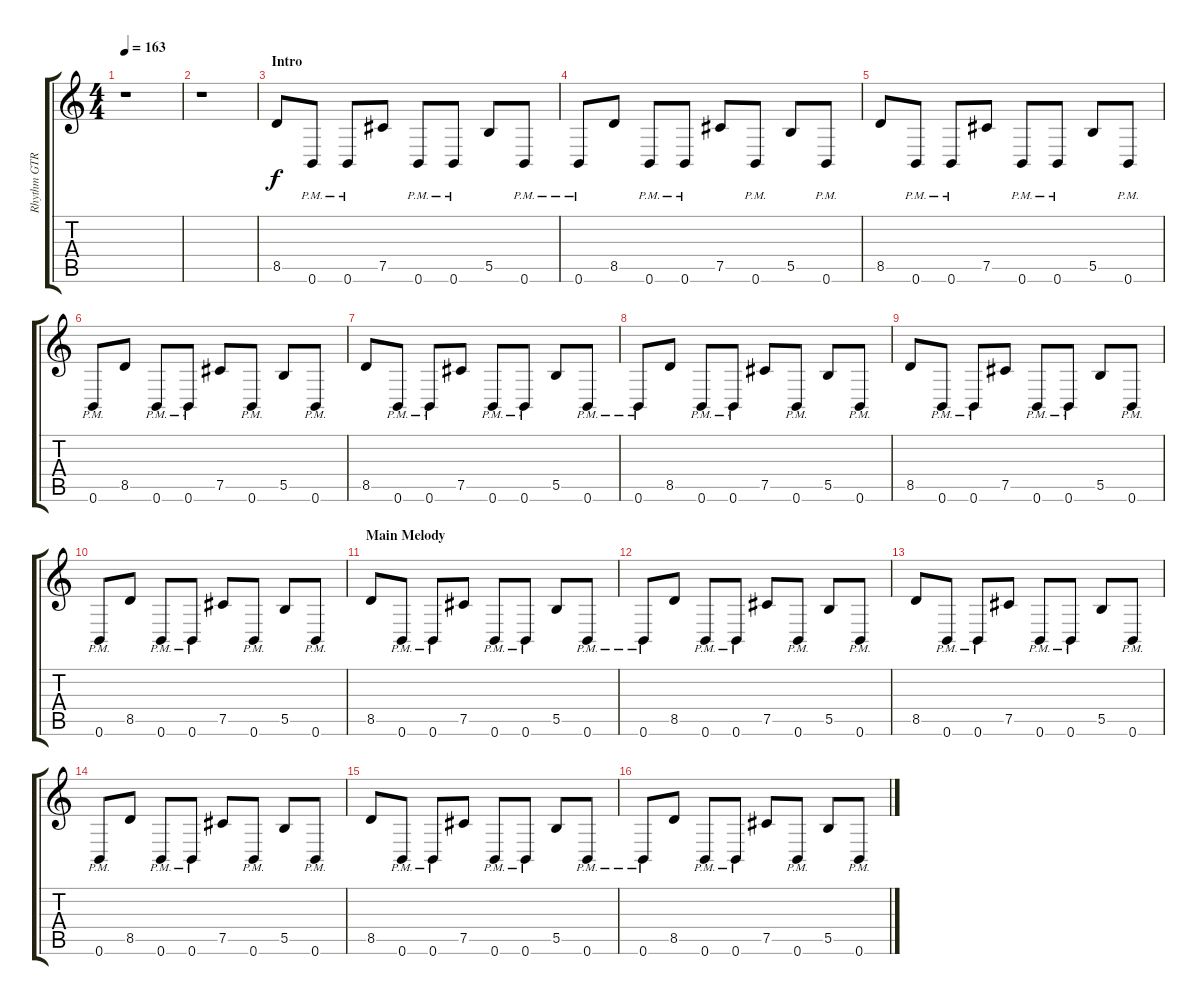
\track ("Rhythm GTR 1" "Rhythm GTR") {instrument overdrivenguitar}
\staff {score tabs}
\tuning (Db4 Ab3 E3 B2 Gb2 B1) {hide}
\ts (4 4)
\tempo 163
\clef g2
\ks aminor
r.1{dy f instrument overdrivenguitar} |
r.1 |
\section ("" "Intro")
8.5.8 0.6{pm}.8 0.6{pm}.8 7.5.8 0.6{pm}.8 0.6{pm}.8 5.5.8 0.6{pm}.8 |
0.6{pm}.8 8.5.8 0.6{pm}.8 0.6{pm}.8 7.5.8 0.6{pm}.8 5.5.8 0.6{pm}.8 |
8.5.8 0.6{pm}.8 0.6{pm}.8 7.5.8 0.6{pm}.8 0.6{pm}.8 5.5.8 0.6{pm}.8 |
0.6{pm}.8 8.5.8 0.6{pm}.8 0.6{pm}.8 7.5.8 0.6{pm}.8 5.5.8 0.6{pm}.8 |
8.5.8 0.6{pm}.8 0.6{pm}.8 7.5.8 0.6{pm}.8 0.6{pm}.8 5.5.8 0.6{pm}.8 |
0.6{pm}.8 8.5.8 0.6{pm}.8 0.6{pm}.8 7.5.8 0.6{pm}.8 5.5.8 0.6{pm}.8 |
8.5.8 0.6{pm}.8 0.6{pm}.8 7.5.8 0.6{pm}.8 0.6{pm}.8 5.5.8 0.6{pm}.8 |
0.6{pm}.8 8.5.8 0.6{pm}.8 0.6{pm}.8 7.5.8 0.6{pm}.8 5.5.8 0.6{pm}.8 |
\section ("" "Main Melody")
8.5.8 0.6{pm}.8 0.6{pm}.8 7.5.8 0.6{pm}.8 0.6{pm}.8 5.5.8 0.6{pm}.8 |
0.6{pm}.8 8.5.8 0.6{pm}.8 0.6{pm}.8 7.5.8 0.6{pm}.8 5.5.8 0.6{pm}.8 |
8.5.8 0.6{pm}.8 0.6{pm}.8 7.5.8 0.6{pm}.8 0.6{pm}.8 5.5.8 0.6{pm}.8 |
0.6{pm}.8 8.5.8 0.6{pm}.8 0.6{pm}.8 7.5.8 0.6{pm}.8 5.5.8 0.6{pm}.8 |
8.5.8 0.6{pm}.8 0.6{pm}.8 7.5.8 0.6{pm}.8 0.6{pm}.8 5.5.8 0.6{pm}.8 |
0.6{pm}.8 8.5.8 0.6{pm}.8 0.6{pm}.8 7.5.8 0.6{pm}.8 5.5.8 0.6{pm}.8
